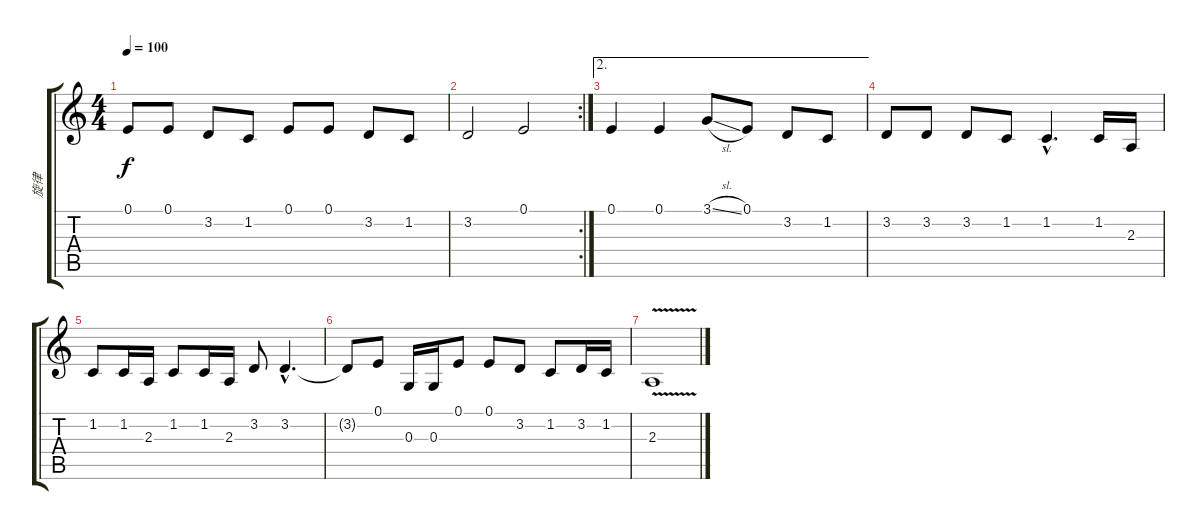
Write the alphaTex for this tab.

\track ("旋律" "旋律") {instrument sopranosax}
\staff {score tabs}
\tuning (E4 B3 G3 D3 A2 E2) {hide}
\ts (4 4)
\tempo 100
\clef g2
\ks c
0.1.8{dy f} 0.1.8 3.2.8 1.2.8 0.1.8 0.1.8 3.2.8 1.2.8 |
\rc 2
3.2.2 0.1.2 |
\ae 2
0.1.4 0.1.4 3.1{sl}.8 0.1.8 3.2.8 1.2.8 |
3.2.8 3.2.8 3.2.8 1.2.8 1.2{hac}.4{d} 1.2.16 2.3.16 |
1.2.8 1.2.16 2.3.16 1.2.8 1.2.16 2.3.16 3.2.8 3.2{hac}.4{d} |
3.2{t}.8 0.1.8 0.3.16 0.3.16 0.1.8 0.1.8 3.2.8 1.2.8 3.2.16 1.2.16 |
2.3{v}.1
